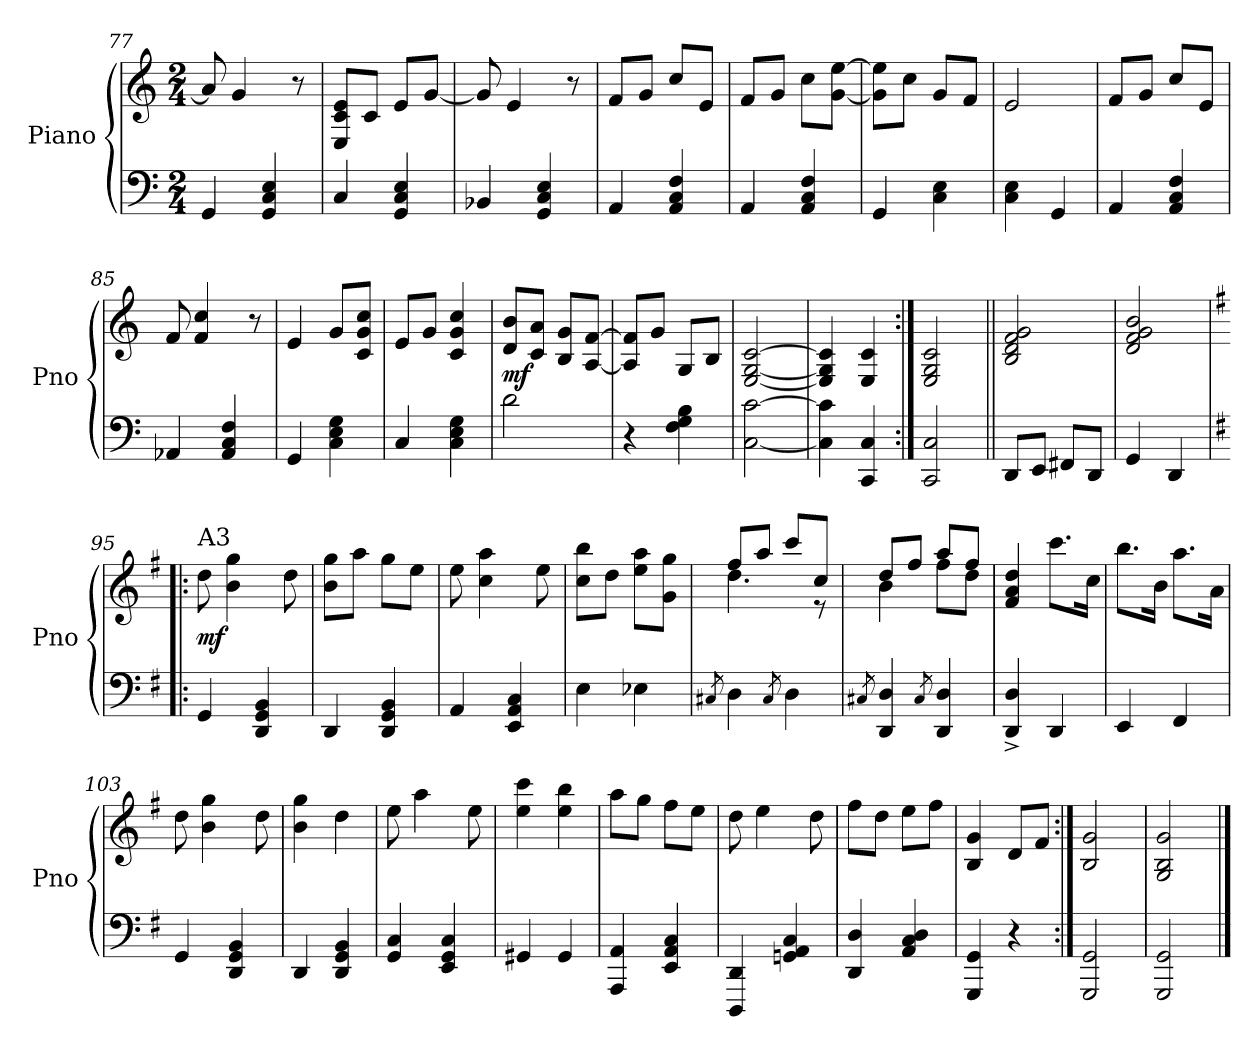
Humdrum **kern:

**kern	**kern	**dynam
*part1	*part1	*part1
*staff2	*staff1	*staff1/2
*I"Piano	*	*
*I'Pno	*	*
*clefF4	*clefG2	*
*k[]	*k[]	*
*M2/4	*M2/4	*
=77	=77	=77
4GG/	8a/]	.
.	4g/	.
4GG/ 4C/ 4E/	.	.
.	8r	.
=78	=78	=78
4C/	8E/ 8c/ 8e/L	.
.	8c/J	.
4GG/ 4C/ 4E/	8e/L	.
.	[8g/J	.
!!LO:LB:g=z
=79	=79	=79
4BB-X/	8g/]	.
.	4e/	.
4GG/ 4C/ 4E/	.	.
.	8r	.
=80	=80	=80
4AA/	8f/L	.
.	8g/J	.
4AA/ 4C/ 4F/	8cc/L	.
.	8e/J	.
=81	=81	=81
4AA/	8f/L	.
.	8g/J	.
4AA/ 4C/ 4F/	8cc\L	.
.	[8g\ [8ee\J	.
=82	=82	=82
4GG/	8g\] 8ee\]L	.
.	8cc\J	.
4C\ 4E\	8g/L	.
.	8f/J	.
=83	=83	=83
4C\ 4E\	2e/	.
4GG/	.	.
=84	=84	=84
4AA/	8f/L	.
.	8g/J	.
4AA/ 4C/ 4F/	8cc/L	.
.	8e/J	.
!!LO:PB:g=z
=85	=85	=85
4AA-X/	8f/	.
.	4f/ 4cc/	.
4AA-/ 4C/ 4F/	.	.
.	8r	.
=86	=86	=86
4GG/	4e/	.
4C\ 4E\ 4G\	8g/L	.
.	8c/ 8g/ 8cc/J	.
=87	=87	=87
4C/	8e/L	.
.	8g/J	.
4C\ 4E\ 4G\	4c/ 4g/ 4cc/	.
=88	=88	=88
!	!	!LO:DY:b
2d\	8d/ 8b/L	mf
.	8c/ 8a/J	.
.	8B/ 8g/L	.
.	[8A/ [8f/J	.
=89	=89	=89
4r	8A/] 8f/]L	.
.	8g/J	.
4F\ 4G\ 4B\	8G/L	.
.	8B/J	.
=90	=90	=90
[2C\ [2c\	[2E/ [2G/ [2c/	.
!!LO:LB:g=z
=91	=91	=91
4C\] 4c\]	4E/] 4G/] 4c/]	.
4CC/ 4C/	4E/ 4c/	.
=92:|!	=92:|!	=92:|!
2CC/ 2C/	2E/ 2G/ 2c/	.
=93||	=93||	=93||
8DD/L	2B/ 2d/ 2f/ 2g/	.
8EE/J	.	.
8FF#X/L	.	.
8DD/J	.	.
=94	=94	=94
4GG/	2d/ 2f/ 2g/ 2b/	.
4DD/	.	.
=95!|:	=95!|:	=95!|:
*k[f#]	*k[f#]	*
!	!LO:TX:a:t=A3	!
!	!	!LO:DY:b
4GG/	8dd\	mf
.	4b\ 4gg\	.
4DD/ 4GG/ 4BB/	.	.
.	8dd\	.
=96	=96	=96
4DD/	8b\ 8gg\L	.
.	8aa\J	.
4DD/ 4GG/ 4BB/	8gg\L	.
.	8ee\J	.
!!LO:LB:g=z
=97	=97	=97
4AA/	8ee\	.
.	4cc\ 4aa\	.
4EE/ 4AA/ 4C/	.	.
.	8ee\	.
=98	=98	=98
4E\	8cc\ 8bb\L	.
.	8dd\J	.
4E-X\	8ee\ 8aa\L	.
.	8g\ 8gg\J	.
=99	=99	=99
8qC#X/	.	.
*	*^	*
4D\	8ff#/L	4.dd\	.
.	8aa/J	.	.
8qC#/	.	.	.
4D\	8ccc/L	.	.
.	8cc/J	8r	.
=100	=100	=100	=100
8qC#X/	.	.	.
4DD/ 4D/	8dd/L	4b\	.
.	8ff#/J	.	.
8qC#/	.	.	.
4DD/ 4D/	8aa/L	8ff#\L	.
.	8ff#/J	8dd\J	.
*	*v	*v	*
=101	=101	=101
4DD/^ 4D/^	4f#/ 4a/ 4dd/	.
4DD/	8.ccc\L	.
.	16cc\Jk	.
=102	=102	=102
4EE/	8.bb\L	.
.	16b\Jk	.
4FF#/	8.aa\L	.
.	16a\Jk	.
!!LO:LB:g=z
=103	=103	=103
4GG/	8dd\	.
.	4b\ 4gg\	.
4DD/ 4GG/ 4BB/	.	.
.	8dd\	.
=104	=104	=104
4DD/	4b\ 4gg\	.
4DD/ 4GG/ 4BB/	4dd\	.
=105	=105	=105
4GG/ 4C/	8ee\	.
.	4aa\	.
4EE/ 4GG/ 4C/	.	.
.	8ee\	.
=106	=106	=106
4GG#X/	4ee\ 4ccc\	.
4GG#/	4ee\ 4bb\	.
=107	=107	=107
4AAA/ 4AA/	8aa\L	.
.	8gg\J	.
4EE/ 4AA/ 4C/	8ff#\L	.
.	8ee\J	.
=108	=108	=108
4DDD/ 4DD/	8dd\	.
.	4ee\	.
4GGn/ 4AA/ 4C/	.	.
.	8dd\	.
!!LO:LB:g=z
=109	=109	=109
4DD/ 4D/	8ff#\L	.
.	8dd\J	.
4AA/ 4C/ 4D/	8ee\L	.
.	8ff#\J	.
=110	=110	=110
4GGG/ 4GG/	4B/ 4g/	.
4r	8d/L	.
.	8f#/J	.
=111:|!	=111:|!	=111:|!
2GGG/ 2GG/	2B/ 2g/	.
=112	=112	=112
2GGG/ 2GG/	2G/ 2B/ 2g/	.
==	==	==
*-	*-	*-
